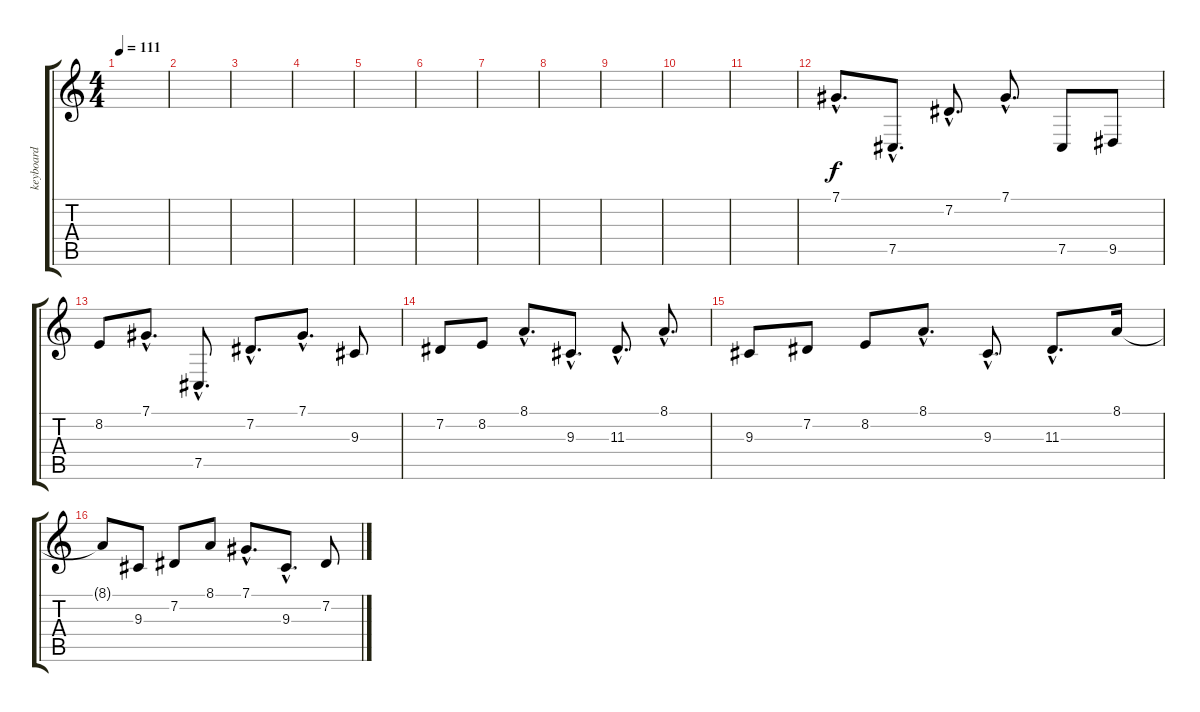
\track ("keyboard" "keyboard") {instrument brightacousticpiano}
\staff {score tabs}
\tuning (Db4 Ab3 E3 B2 Gb2 Db2) {hide}
\ts (4 4)
\tempo 111
\clef g2
\ks c
|
|
|
|
|
|
|
|
|
|
|
7.1{hac}.8{d} 7.5{hac}.8{d} 7.2{hac}.8{d} 7.1{hac}.8{d} 7.5.8 9.5.8 |
8.2.8 7.1{hac}.8{d} 7.5{hac}.8{d} 7.2{hac}.8{d} 7.1{hac}.8{d} 9.3.8 |
7.2.8 8.2.8 8.1{hac}.8{d} 9.3{hac}.8{d} 11.3{hac}.8{d} 8.1{hac}.8{d} |
9.3.8 7.2.8 8.2.8 8.1{hac}.8{d} 9.3{hac}.8{d} 11.3{hac}.8{d} 8.1.16 |
8.1{t}.8 9.3.8 7.2.8 8.1.8 7.1{hac}.8{d} 9.3{hac}.8{d} 7.2.8
